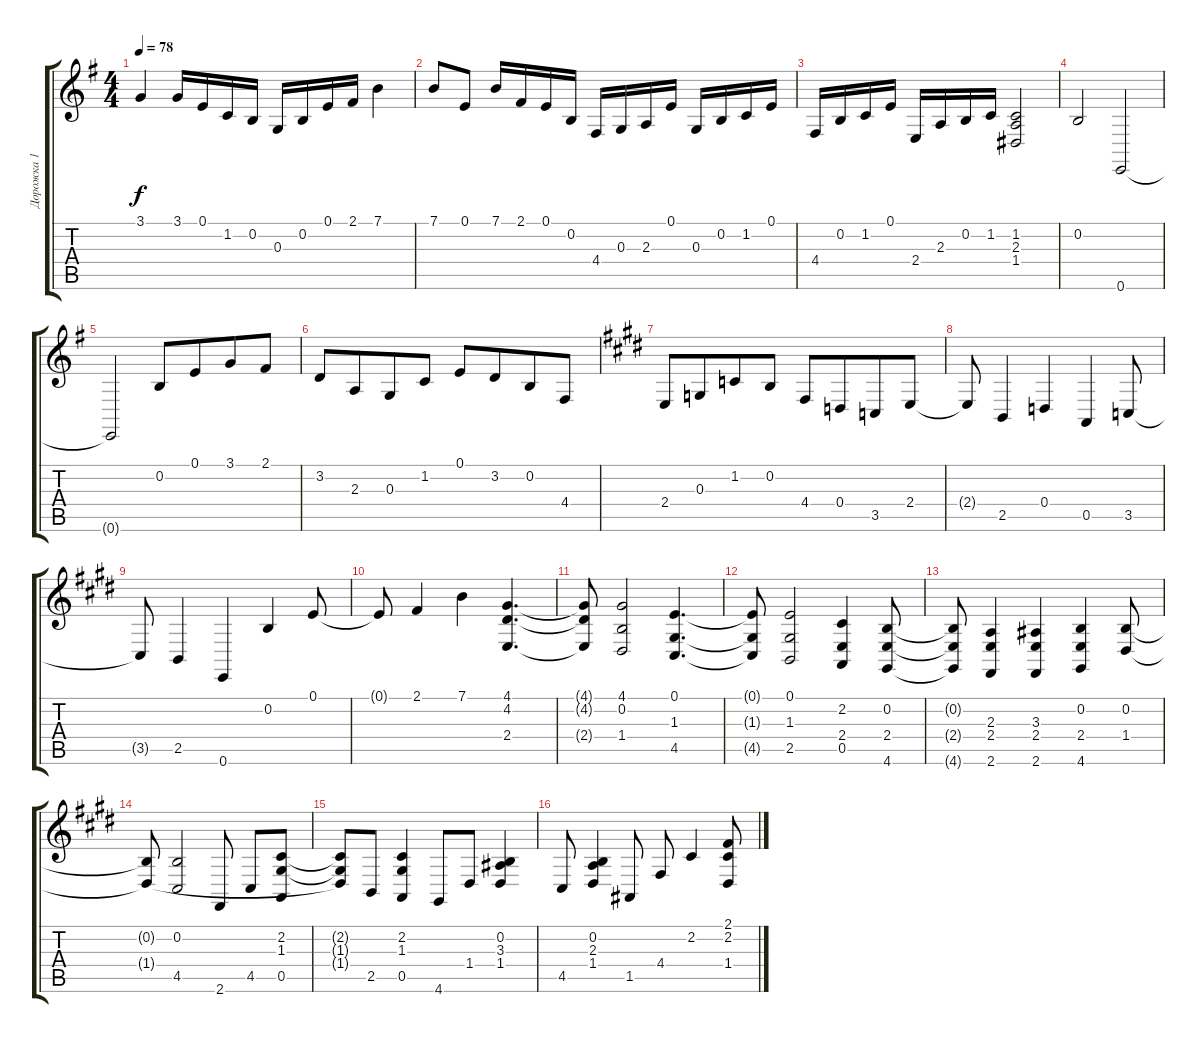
\track ("Дорожка 1" "Дорожка 1") {instrument acousticgrandpiano}
\staff {score tabs}
\tuning (E4 B3 G3 D3 A2 E2) {hide}
\ts (4 4)
\tempo 78
\clef g2
\ks g
3.1.4{dy f} 3.1.16 0.1.16 1.2.16 0.2.16 0.3.16 0.2.16 0.1.16 2.1.16 7.1.4 |
7.1.8 0.1.8 7.1.16 2.1.16 0.1.16 0.2.16 4.4.16 0.3.16 2.3.16 0.1.16 0.3.16 0.2.16 1.2.16 0.1.16 |
4.4.16 0.2.16 1.2.16 0.1.16 2.4.16 2.3.16 0.2.16 1.2.16 (1.2 2.3 1.4).2 |
0.2.2 0.6.2 |
0.6{t}.2 0.2.8 0.1.8{beam merge} 3.1.8 2.1.8 |
3.2.8 2.3.8{beam merge} 0.3.8 1.2.8 0.1.8 3.2.8{beam merge} 0.2.8 4.4.8 |
\ks e
2.4.8 0.3.8{beam merge} 1.2.8 0.2.8 4.4.8 0.4.8{beam merge} 3.5.8 2.4.8 |
2.4{t}.8 2.5.4 0.4.4 0.5.4 3.5.8 |
3.5{t}.8 2.5.4 0.6.4 0.2.4 0.1.8 |
0.1{t}.8 2.1.4 7.1.4 (4.1 4.2 2.4).4{d} |
(4.1{t} 4.2{t} 2.4{t}).8 (4.1 0.2 1.4).2 (0.1 1.3 4.5).4{d} |
(0.1{t} 1.3{t} 4.5{t}).8 (0.1 1.3 2.5).2 (2.2 2.4 0.5).4 (0.2 2.4 4.6).8 |
(0.2{t} 2.4{t} 4.6{t}).8 (2.3 2.4 2.6).4 (3.3 2.4 2.6).4 (0.2 2.4 4.6).4 (0.2 1.4).8 |
(0.2{t} 1.4{t}).8 (0.2 4.5).2 2.6.8 4.5.8 (2.2 1.3 0.5).8 |
(2.2{t} 1.3{t} 1.4{t}).8 2.5.8 (2.2 1.3 0.5).4 4.6.8 1.4.8 (0.2 3.3 1.4).4 |
4.5.8 (0.2 2.3 1.4).4 1.5.8 4.4.8 2.2.4 (2.1 2.2 1.4).8
